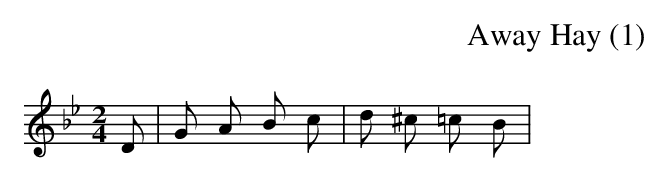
X:1
T:Away Hay (1)
M:2/4
L:1/8
K:Bb
D | G A B c | d ^c =c B|
